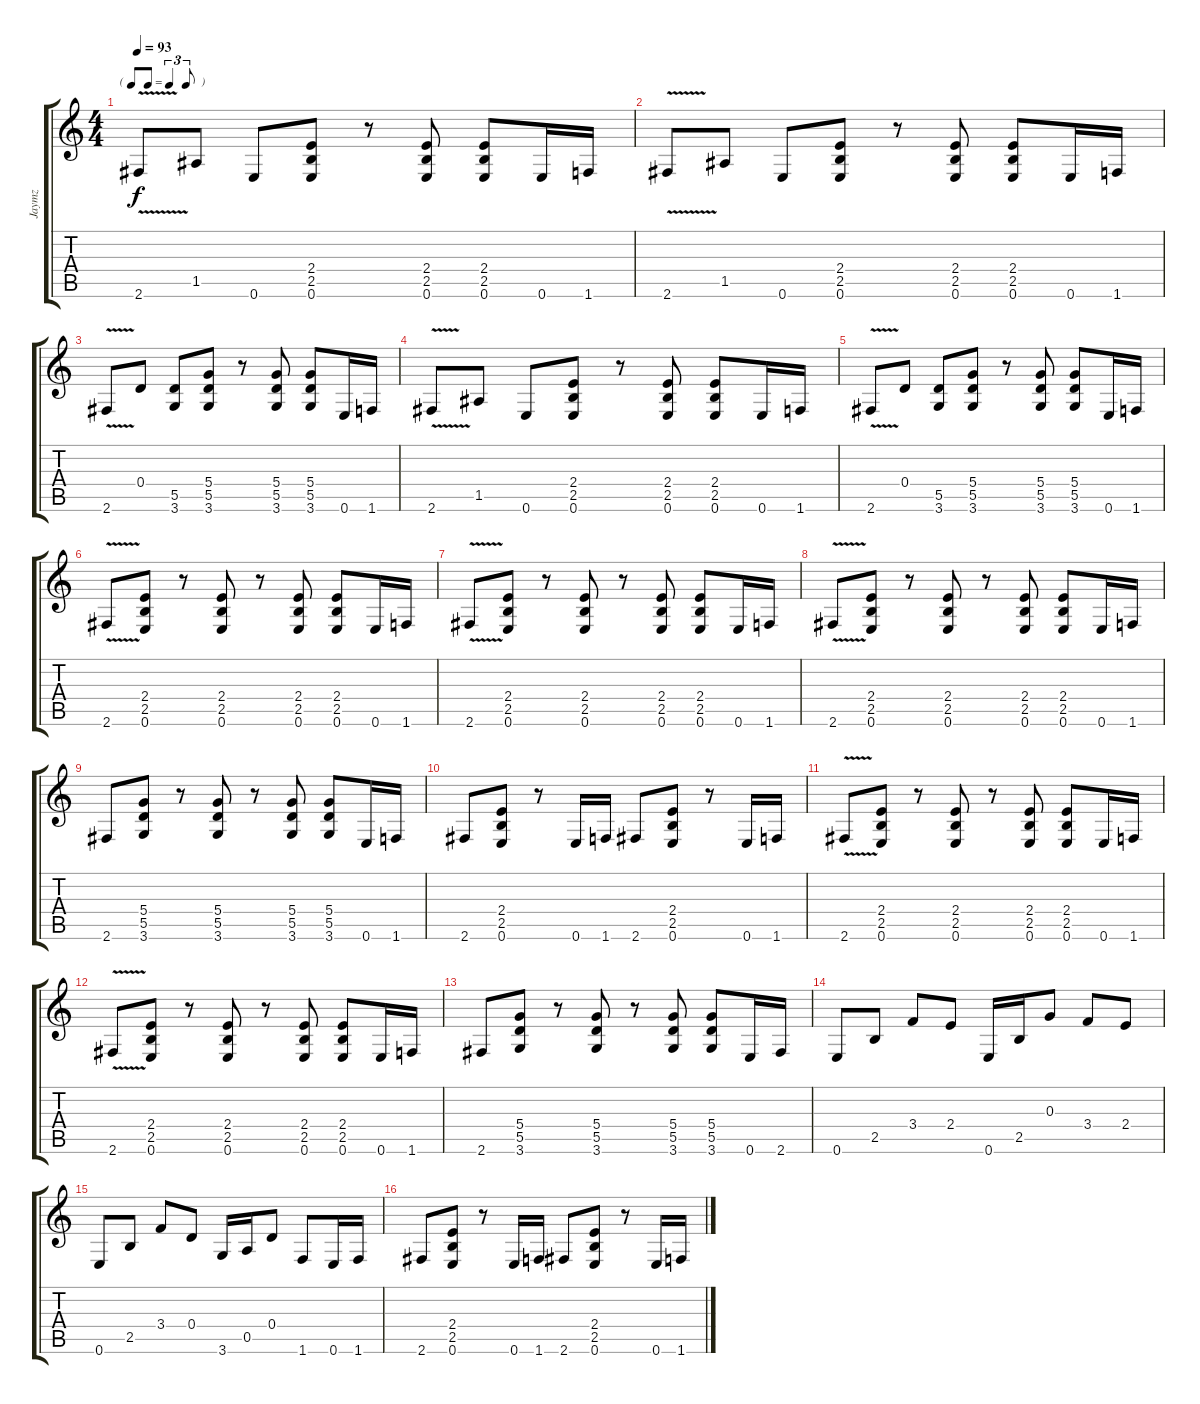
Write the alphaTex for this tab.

\track ("Jaymz" "Jaymz") {instrument distortionguitar}
\staff {score tabs}
\tuning (E4 B3 G3 D3 A2 E2) {hide}
\ts (4 4)
\tf triplet8th
\tempo 93
\clef g2
\ks c
2.6{v}.8{dy f} 1.5.8 0.6.8 (2.4 2.5 0.6).8 r.8 (2.4 2.5 0.6).8 (2.4 2.5 0.6).8 0.6.16 1.6.16 |
2.6{v}.8 1.5.8 0.6.8 (2.4 2.5 0.6).8 r.8 (2.4 2.5 0.6).8 (2.4 2.5 0.6).8 0.6.16 1.6.16 |
2.6{v}.8 0.4.8 (5.5 3.6).8 (5.4 5.5 3.6).8 r.8 (5.4 5.5 3.6).8 (5.4 5.5 3.6).8 0.6.16 1.6.16 |
2.6{v}.8 1.5.8 0.6.8 (2.4 2.5 0.6).8 r.8 (2.4 2.5 0.6).8 (2.4 2.5 0.6).8 0.6.16 1.6.16 |
2.6{v}.8 0.4.8 (5.5 3.6).8 (5.4 5.5 3.6).8 r.8 (5.4 5.5 3.6).8 (5.4 5.5 3.6).8 0.6.16 1.6.16 |
2.6{v}.8 (2.4 2.5 0.6).8 r.8 (2.4 2.5 0.6).8 r.8 (2.4 2.5 0.6).8 (2.4 2.5 0.6).8 0.6.16 1.6.16 |
2.6{v}.8 (2.4 2.5 0.6).8 r.8 (2.4 2.5 0.6).8 r.8 (2.4 2.5 0.6).8 (2.4 2.5 0.6).8 0.6.16 1.6.16 |
2.6{v}.8 (2.4 2.5 0.6).8 r.8 (2.4 2.5 0.6).8 r.8 (2.4 2.5 0.6).8 (2.4 2.5 0.6).8 0.6.16 1.6.16 |
2.6.8 (5.4 5.5 3.6).8 r.8 (5.4 5.5 3.6).8 r.8 (5.4 5.5 3.6).8 (5.4 5.5 3.6).8 0.6.16 1.6.16 |
2.6.8 (2.4 2.5 0.6).8 r.8 0.6.16 1.6.16 2.6.8 (2.4 2.5 0.6).8 r.8 0.6.16 1.6.16 |
2.6{v}.8 (2.4 2.5 0.6).8 r.8 (2.4 2.5 0.6).8 r.8 (2.4 2.5 0.6).8 (2.4 2.5 0.6).8 0.6.16 1.6.16 |
2.6{v}.8 (2.4 2.5 0.6).8 r.8 (2.4 2.5 0.6).8 r.8 (2.4 2.5 0.6).8 (2.4 2.5 0.6).8 0.6.16 1.6.16 |
2.6.8 (5.4 5.5 3.6).8 r.8 (5.4 5.5 3.6).8 r.8 (5.4 5.5 3.6).8 (5.4 5.5 3.6).8 0.6.16 2.6.16 |
0.6.8 2.5.8 3.4.8 2.4.8 0.6.16 2.5.16 0.3.8 3.4.8 2.4.8 |
0.6.8 2.5.8 3.4.8 0.4.8 3.6.16 0.5.16 0.4.8 1.6.8 0.6.16 1.6.16 |
2.6.8 (2.4 2.5 0.6).8 r.8 0.6.16 1.6.16 2.6.8 (2.4 2.5 0.6).8 r.8 0.6.16 1.6.16
